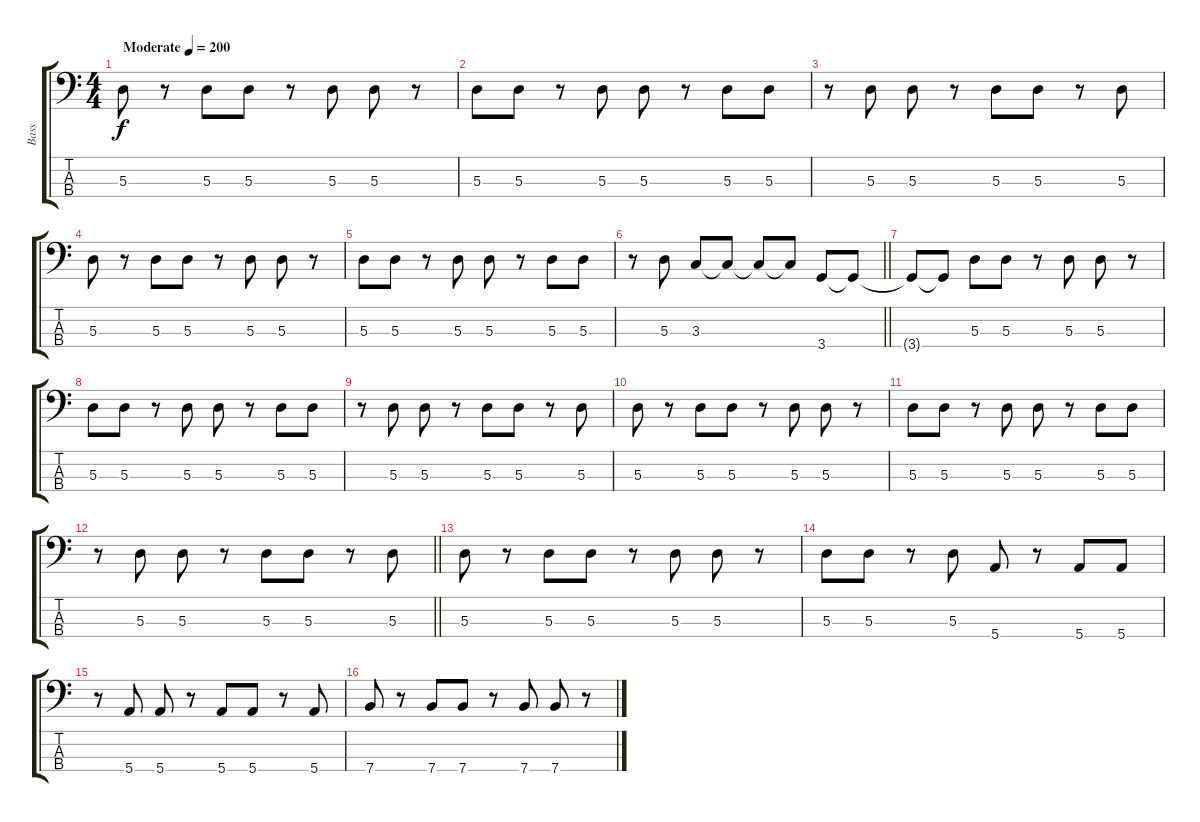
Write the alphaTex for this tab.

\track ("Bass" "Bass") {instrument synthbass1}
\staff {score tabs}
\tuning (G2 D2 A1 E1) {hide}
\ts (4 4)
\section ("" " ")
\tempo (200 "Moderate")
\clef f4
\ks c
5.3.8{dy f instrument synthbass1} r.8 5.3.8 5.3.8 r.8 5.3.8 5.3.8 r.8 |
5.3.8 5.3.8 r.8 5.3.8 5.3.8 r.8 5.3.8 5.3.8 |
r.8 5.3.8 5.3.8 r.8 5.3.8 5.3.8 r.8 5.3.8 |
5.3.8 r.8 5.3.8 5.3.8 r.8 5.3.8 5.3.8 r.8 |
5.3.8 5.3.8 r.8 5.3.8 5.3.8 r.8 5.3.8 5.3.8 |
\barLineRight lightlight
r.8 5.3.8 3.3.8 3.3{t}.8 3.3{t}.8 3.3{t}.8 3.4.8 3.4{t}.8 |
\section ("" " ")
3.4{t}.8 3.4{t}.8 5.3.8 5.3.8 r.8 5.3.8 5.3.8 r.8 |
5.3.8 5.3.8 r.8 5.3.8 5.3.8 r.8 5.3.8 5.3.8 |
r.8 5.3.8 5.3.8 r.8 5.3.8 5.3.8 r.8 5.3.8 |
5.3.8 r.8 5.3.8 5.3.8 r.8 5.3.8 5.3.8 r.8 |
5.3.8 5.3.8 r.8 5.3.8 5.3.8 r.8 5.3.8 5.3.8 |
\barLineRight lightlight
r.8 5.3.8 5.3.8 r.8 5.3.8 5.3.8 r.8 5.3.8 |
\section ("" " ")
5.3.8 r.8 5.3.8 5.3.8 r.8 5.3.8 5.3.8 r.8 |
5.3.8 5.3.8 r.8 5.3.8 5.4.8 r.8 5.4.8 5.4.8 |
r.8 5.4.8 5.4.8 r.8 5.4.8 5.4.8 r.8 5.4.8 |
7.4.8 r.8 7.4.8 7.4.8 r.8 7.4.8 7.4.8 r.8
